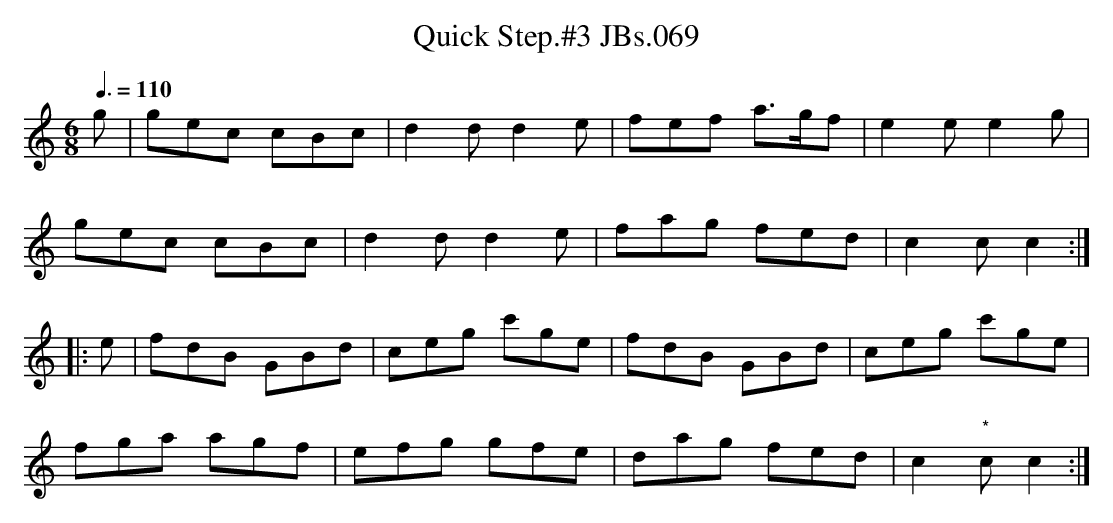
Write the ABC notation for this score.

X:1
T:Quick Step.#3 JBs.069
L:1/8
M:6/8
Q:3/8=110
K:C
g|gec cBc|d2dd2e|fef a>gf|e2ee2g|!
gec cBc|d2dd2e|fag fed|c2cc2:|!
|:e|fdB GBd|ceg c'ge|fdB GBd|ceg c'ge|!
fga agf|efg gfe|dag fed|c2"*"cc2:|
